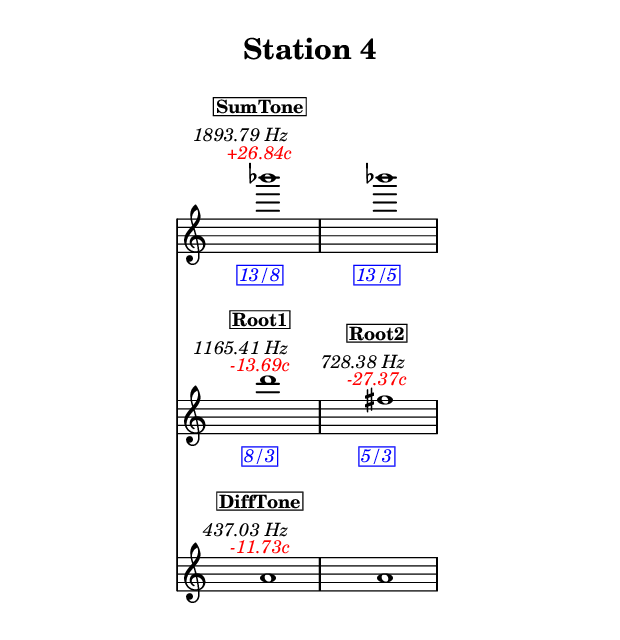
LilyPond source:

\version "2.20.0"
\language "english"

#(set-default-paper-size "a6" 'portrait)
#(set-global-staff-size 16)

\header {
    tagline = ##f
    title = \markup {
        \pad-around
            #3
            "Station 4"
        }
}

\layout {
    indent = #25
}

\paper {
    systems-per-page = 1
}

\score {
    \new Score
    <<
        \new Staff
        \with
        {
            \remove Time_signature_engraver
        }
        {
            \clef "treble"
            bf'''1
            - \tweak color #red
            ^ \markup {
                \halign
                    #0
                    \italic
                        {
                            +26.84c
                        }
                }
            ^ \markup {
                \halign
                    #1
                    \italic
                        {
                            1893.79
                            Hz
                        }
                }
            ^ \markup {
                \pad-around
                    #1
                    \box
                        \vcenter
                            \halign
                                #0
                                \bold
                                    {
                                        SumTone
                                    }
                }
            - \tweak color #blue
            _ \markup {
                \pad-around
                    #1
                    \box
                        \halign
                            #0
                            \italic
                                {
                                    13/8
                                }
                }
            \override Score.NonMusicalPaperColumn.padding = #5
            \clef "treble"
            bf'''1
            - \tweak color #blue
            _ \markup {
                \pad-around
                    #1
                    \box
                        \halign
                            #0
                            \italic
                                {
                                    13/5
                                }
                }
        }
        \new Staff
        \with
        {
            \remove Time_signature_engraver
        }
        {
            \clef "treble"
            d'''1
            - \tweak color #red
            ^ \markup {
                \halign
                    #0
                    \italic
                        {
                            -13.69c
                        }
                }
            ^ \markup {
                \halign
                    #1
                    \italic
                        {
                            1165.41
                            Hz
                        }
                }
            ^ \markup {
                \pad-around
                    #1
                    \box
                        \vcenter
                            \halign
                                #0
                                \bold
                                    {
                                        Root1
                                    }
                }
            - \tweak color #blue
            _ \markup {
                \pad-around
                    #1
                    \box
                        \halign
                            #0
                            \italic
                                {
                                    8/3
                                }
                }
            \clef "treble"
            fs''1
            - \tweak color #red
            ^ \markup {
                \halign
                    #0
                    \italic
                        {
                            -27.37c
                        }
                }
            ^ \markup {
                \halign
                    #1
                    \italic
                        {
                            728.38
                            Hz
                        }
                }
            ^ \markup {
                \pad-around
                    #1
                    \box
                        \vcenter
                            \halign
                                #0
                                \bold
                                    {
                                        Root2
                                    }
                }
            - \tweak color #blue
            _ \markup {
                \pad-around
                    #1
                    \box
                        \halign
                            #0
                            \italic
                                {
                                    5/3
                                }
                }
        }
        \new Staff
        \with
        {
            \remove Time_signature_engraver
        }
        {
            \clef "treble"
            a'1
            - \tweak color #red
            ^ \markup {
                \halign
                    #0
                    \italic
                        {
                            -11.73c
                        }
                }
            ^ \markup {
                \halign
                    #1
                    \italic
                        {
                            437.03
                            Hz
                        }
                }
            ^ \markup {
                \pad-around
                    #1
                    \box
                        \vcenter
                            \halign
                                #0
                                \bold
                                    {
                                        DiffTone
                                    }
                }
            \clef "treble"
            a'1
        }
    >>
}